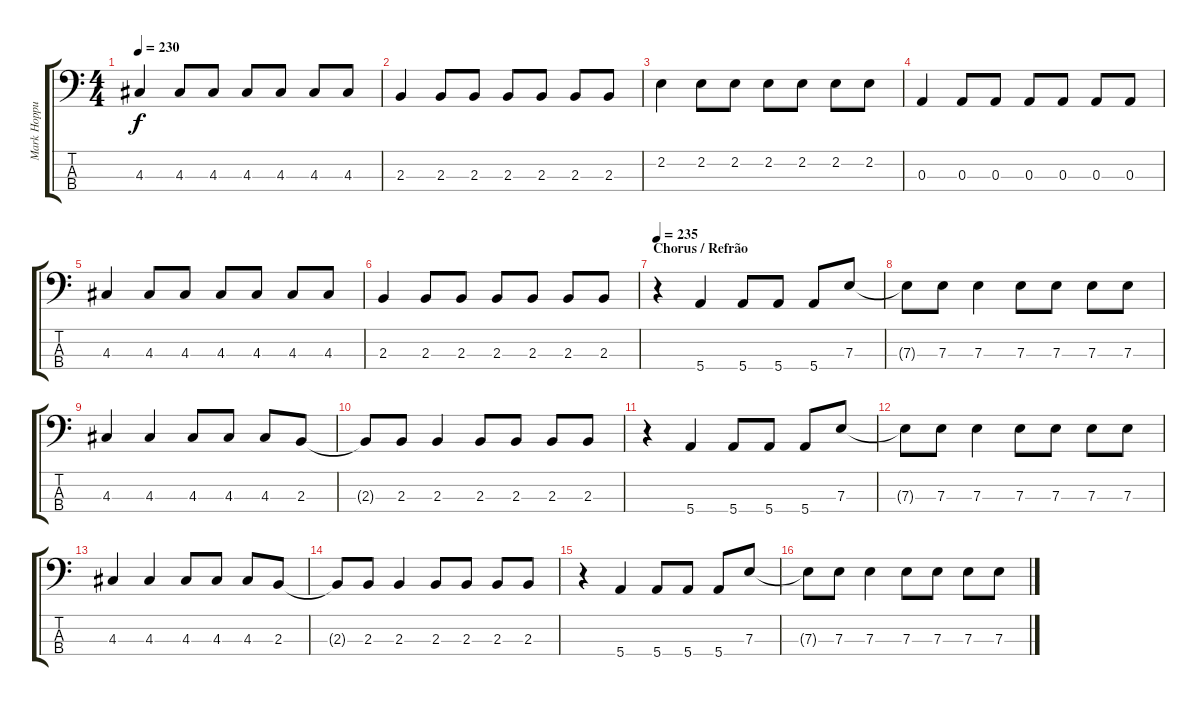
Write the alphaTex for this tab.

\track ("Mark Hoppus - Bass/Baixo" "Mark Hoppu") {instrument electricbasspick}
\staff {score tabs}
\tuning (G2 D2 A1 E1) {hide}
\ts (4 4)
\tempo 230
\clef f4
\ks c
4.3.4{dy f} 4.3.8 4.3.8 4.3.8 4.3.8 4.3.8 4.3.8 |
2.3.4 2.3.8 2.3.8 2.3.8 2.3.8 2.3.8 2.3.8 |
2.2.4 2.2.8 2.2.8 2.2.8 2.2.8 2.2.8 2.2.8 |
0.3.4 0.3.8 0.3.8 0.3.8 0.3.8 0.3.8 0.3.8 |
4.3.4 4.3.8 4.3.8 4.3.8 4.3.8 4.3.8 4.3.8 |
2.3.4 2.3.8 2.3.8 2.3.8 2.3.8 2.3.8 2.3.8 |
\section ("" "Chorus / Refrão")
\tempo 235
r.4 5.4.4 5.4.8 5.4.8 5.4.8 7.3.8 |
7.3{t}.8 7.3.8 7.3.4 7.3.8 7.3.8 7.3.8 7.3.8 |
4.3.4 4.3.4 4.3.8 4.3.8 4.3.8 2.3.8 |
2.3{t}.8 2.3.8 2.3.4 2.3.8 2.3.8 2.3.8 2.3.8 |
r.4 5.4.4 5.4.8 5.4.8 5.4.8 7.3.8 |
7.3{t}.8 7.3.8 7.3.4 7.3.8 7.3.8 7.3.8 7.3.8 |
4.3.4 4.3.4 4.3.8 4.3.8 4.3.8 2.3.8 |
2.3{t}.8 2.3.8 2.3.4 2.3.8 2.3.8 2.3.8 2.3.8 |
r.4 5.4.4 5.4.8 5.4.8 5.4.8 7.3.8 |
7.3{t}.8 7.3.8 7.3.4 7.3.8 7.3.8 7.3.8 7.3.8
